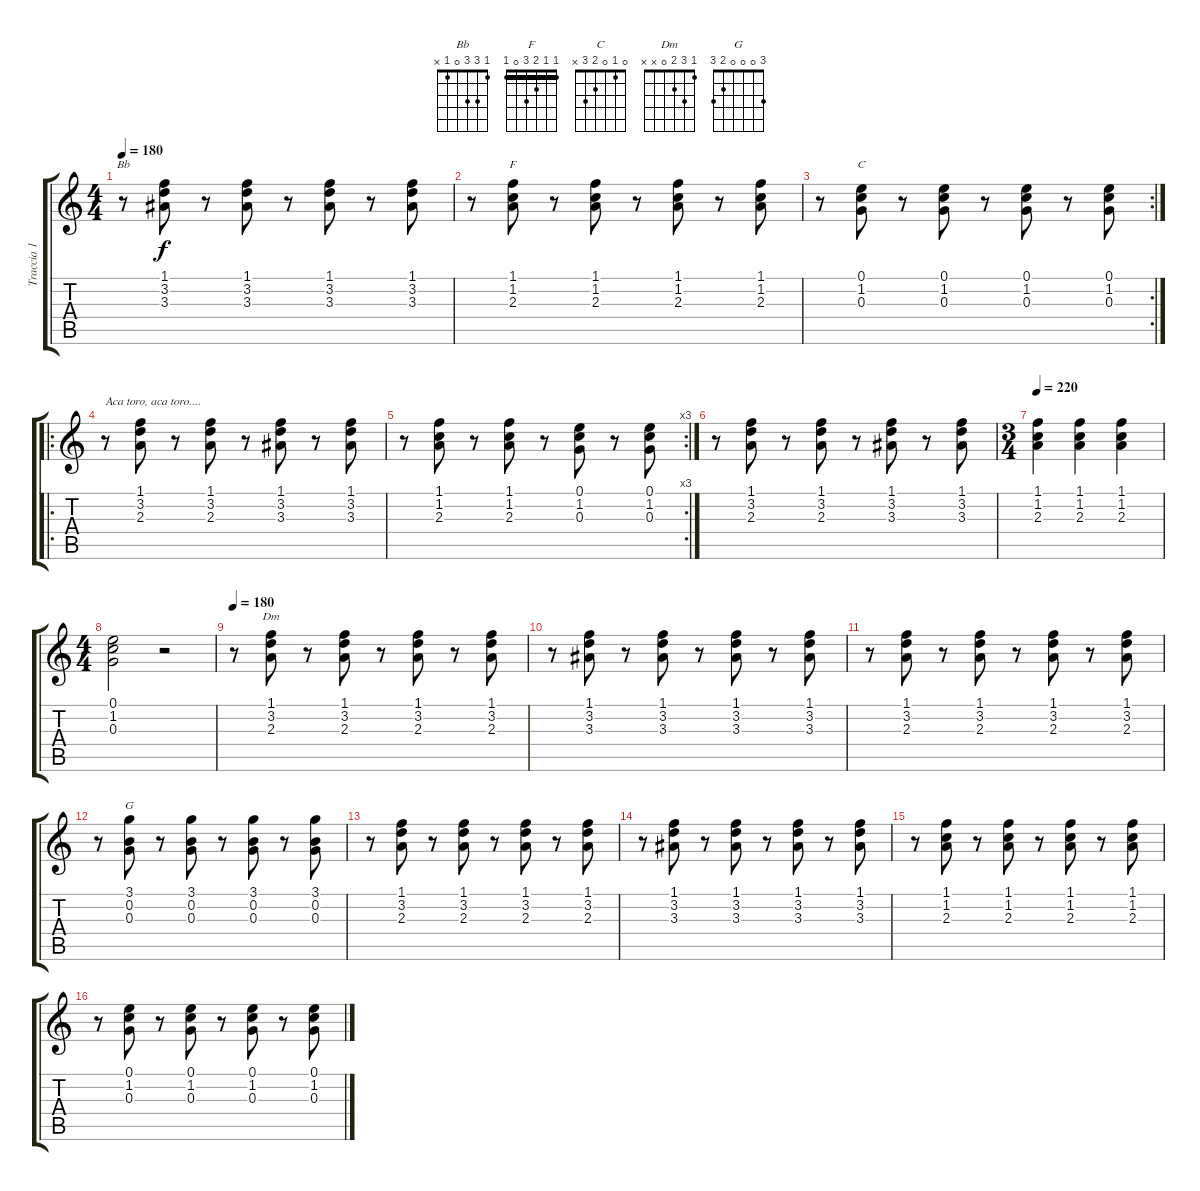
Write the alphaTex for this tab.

\track ("Traccia 1" "Traccia 1") {instrument electricguitarclean}
\staff {score tabs}
\tuning (E4 B3 G3 D3 A2 E2) {hide}
\chord ("Bb" 1 3 3 0 1 x)
\chord ("F" 1 1 2 3 0 1) {barre 1}
\chord ("C" 0 1 0 2 3 x)
\chord ("Dm" 1 3 2 0 x x)
\chord ("G" 3 0 0 0 2 3)
\ts (4 4)
\tempo 180
\clef g2
\ks c
r.8{ch "Bb" dy f} (1.1 3.2 3.3).8 r.8 (1.1 3.2 3.3).8 r.8 (1.1 3.2 3.3).8 r.8 (1.1 3.2 3.3).8 |
r.8 (1.1 1.2 2.3).8{ch "F"} r.8 (1.1 1.2 2.3).8 r.8 (1.1 1.2 2.3).8 r.8 (1.1 1.2 2.3).8 |
\rc 2
r.8 (0.1 1.2 0.3).8{ch "C"} r.8 (0.1 1.2 0.3).8 r.8 (0.1 1.2 0.3).8 r.8 (0.1 1.2 0.3).8 |
\ro
r.8{txt "Aca toro, aca toro...."} (1.1 3.2 2.3).8 r.8 (1.1 3.2 2.3).8 r.8 (1.1 3.2 3.3).8 r.8 (1.1 3.2 3.3).8 |
\rc 3
r.8 (1.1 1.2 2.3).8 r.8 (1.1 1.2 2.3).8 r.8 (0.1 1.2 0.3).8 r.8 (0.1 1.2 0.3).8 |
r.8 (1.1 3.2 2.3).8 r.8 (1.1 3.2 2.3).8 r.8 (1.1 3.2 3.3).8 r.8 (1.1 3.2 3.3).8 |
\ts (3 4)
\tempo 220
(1.1 1.2 2.3).4 (1.1 1.2 2.3).4 (1.1 1.2 2.3).4 |
\ts (4 4)
(0.1 1.2 0.3).2 r.2 |
\tempo 160
\tempo 180
r.8 (1.1 3.2 2.3).8{ch "Dm"} r.8 (1.1 3.2 2.3).8 r.8 (1.1 3.2 2.3).8 r.8 (1.1 3.2 2.3).8 |
r.8 (1.1 3.2 3.3).8 r.8 (1.1 3.2 3.3).8 r.8 (1.1 3.2 3.3).8 r.8 (1.1 3.2 3.3).8 |
r.8 (1.1 3.2 2.3).8 r.8 (1.1 3.2 2.3).8 r.8 (1.1 3.2 2.3).8 r.8 (1.1 3.2 2.3).8 |
r.8 (3.1 0.2 0.3).8{ch "G"} r.8 (3.1 0.2 0.3).8 r.8 (3.1 0.2 0.3).8 r.8 (3.1 0.2 0.3).8 |
r.8{instrument electricguitarclean} (1.1 3.2 2.3).8 r.8 (1.1 3.2 2.3).8 r.8 (1.1 3.2 2.3).8 r.8 (1.1 3.2 2.3).8 |
r.8 (1.1 3.2 3.3).8 r.8 (1.1 3.2 3.3).8 r.8 (1.1 3.2 3.3).8 r.8 (1.1 3.2 3.3).8 |
r.8 (1.1 1.2 2.3).8 r.8 (1.1 1.2 2.3).8 r.8 (1.1 1.2 2.3).8 r.8 (1.1 1.2 2.3).8 |
r.8 (0.1 1.2 0.3).8 r.8 (0.1 1.2 0.3).8 r.8 (0.1 1.2 0.3).8 r.8 (0.1 1.2 0.3).8
